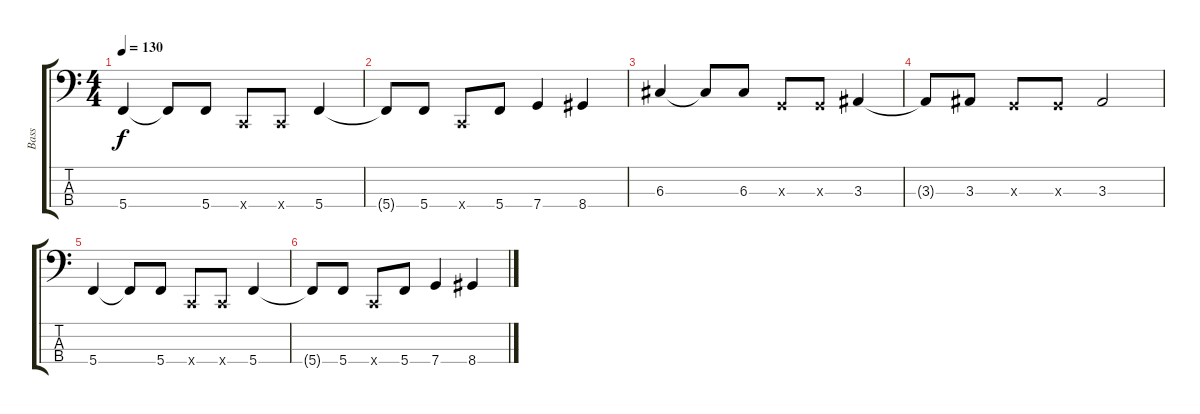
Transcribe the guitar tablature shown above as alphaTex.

\track ("Bass" "Bass") {instrument electricbassfinger}
\staff {score tabs}
\tuning (F2 C2 G1 C1) {hide}
\ts (4 4)
\tempo 130
\clef f4
\ks c
5.4.4{dy f} 5.4{t}.8 5.4.8 0.4{x}.8 0.4{x}.8 5.4.4 |
5.4{t}.8 5.4.8 0.4{x}.8 5.4.8 7.4.4 8.4.4 |
6.3.4{volume 0} 6.3{t}.8 6.3.8 0.3{x}.8 0.3{x}.8 3.3.4 |
3.3{t}.8 3.3.8 0.3{x}.8 0.3{x}.8 3.3.2 |
5.4.4 5.4{t}.8 5.4.8 0.4{x}.8 0.4{x}.8 5.4.4 |
5.4{t}.8 5.4.8 0.4{x}.8 5.4.8 7.4.4 8.4.4
